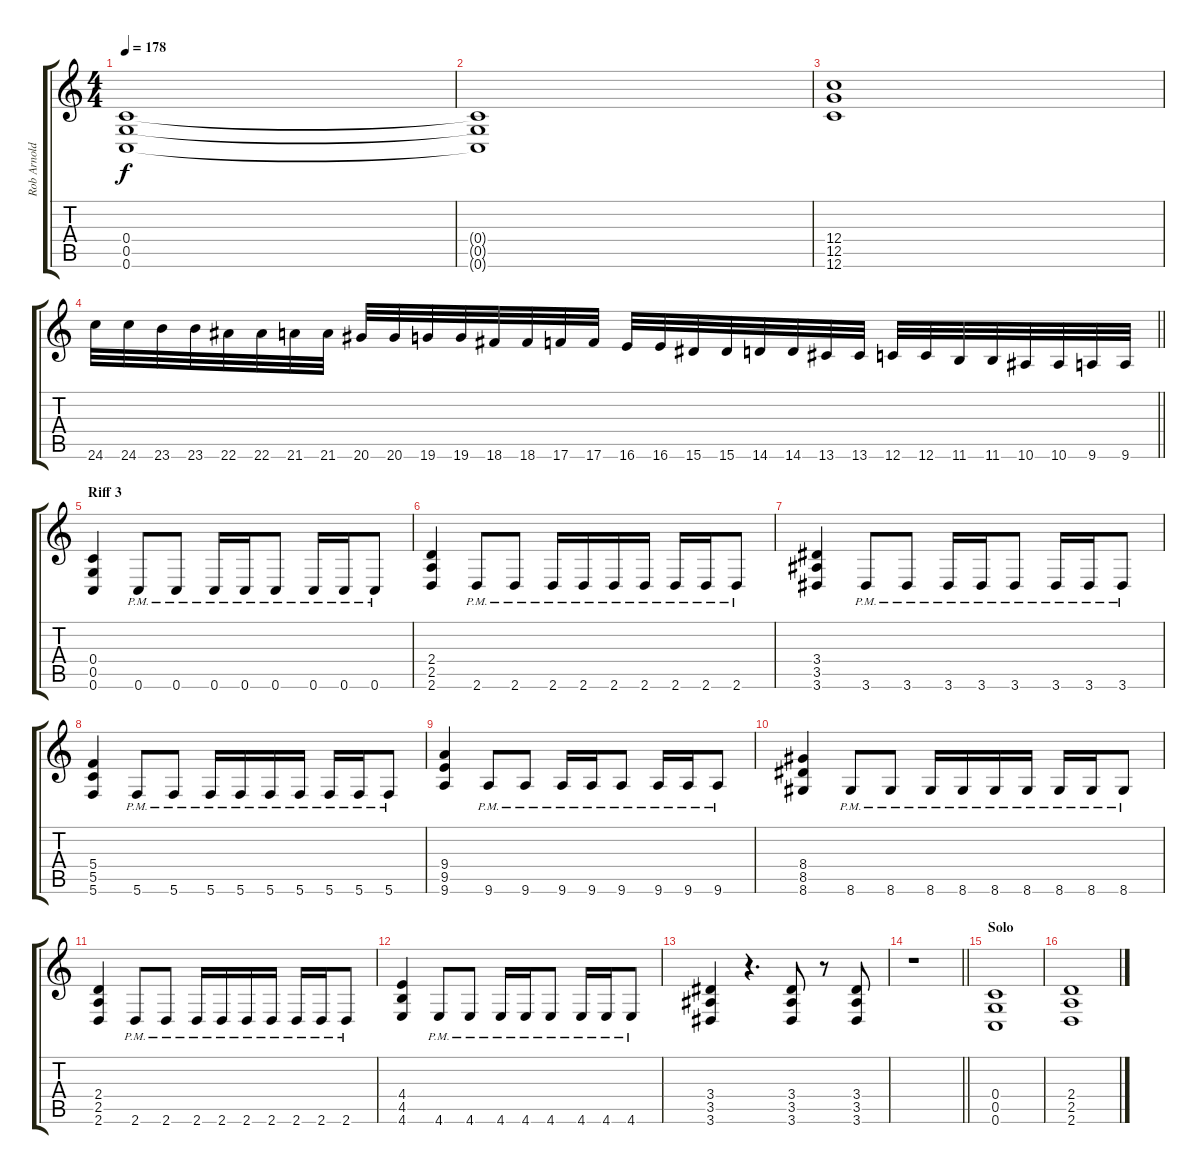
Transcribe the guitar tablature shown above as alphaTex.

\track ("Rob Arnold" "Rob Arnold") {instrument distortionguitar}
\staff {score tabs}
\tuning (D4 A3 F3 C3 G2 C2) {hide}
\ts (4 4)
\tempo 178
\clef g2
\ks c
(0.4 0.5 0.6).1{dy f} |
(0.4{t} 0.5{t} 0.6{t}).1 |
(12.4 12.5 12.6).1 |
\barLineRight lightlight
24.6.32{instrument guitarharmonics} 24.6.32 23.6.32 23.6.32 22.6.32 22.6.32 21.6.32 21.6.32 20.6.32 20.6.32 19.6.32 19.6.32 18.6.32 18.6.32 17.6.32 17.6.32 16.6.32 16.6.32 15.6.32 15.6.32 14.6.32 14.6.32 13.6.32 13.6.32 12.6.32 12.6.32 11.6.32 11.6.32 10.6.32 10.6.32 9.6.32 9.6.32 |
\section ("" "Riff 3")
(0.4 0.5 0.6).4{volume 13 instrument distortionguitar} 0.6{pm}.8 0.6{pm}.8 0.6{pm}.16 0.6{pm}.16 0.6{pm}.8 0.6{pm}.16 0.6{pm}.16 0.6{pm}.8 |
(2.4 2.5 2.6).4 2.6{pm}.8 2.6{pm}.8 2.6{pm}.16 2.6{pm}.16 2.6{pm}.16 2.6{pm}.16 2.6{pm}.16 2.6{pm}.16 2.6{pm}.8 |
(3.4 3.5 3.6).4 3.6{pm}.8 3.6{pm}.8 3.6{pm}.16 3.6{pm}.16 3.6{pm}.8 3.6{pm}.16 3.6{pm}.16 3.6{pm}.8 |
(5.4 5.5 5.6).4 5.6{pm}.8 5.6{pm}.8 5.6{pm}.16 5.6{pm}.16 5.6{pm}.16 5.6{pm}.16 5.6{pm}.16 5.6{pm}.16 5.6{pm}.8 |
(9.4 9.5 9.6).4 9.6{pm}.8 9.6{pm}.8 9.6{pm}.16 9.6{pm}.16 9.6{pm}.8 9.6{pm}.16 9.6{pm}.16 9.6{pm}.8 |
(8.4 8.5 8.6).4 8.6{pm}.8 8.6{pm}.8 8.6{pm}.16 8.6{pm}.16 8.6{pm}.16 8.6{pm}.16 8.6{pm}.16 8.6{pm}.16 8.6{pm}.8 |
(2.4 2.5 2.6).4 2.6{pm}.8 2.6{pm}.8 2.6{pm}.16 2.6{pm}.16 2.6{pm}.16 2.6{pm}.16 2.6{pm}.16 2.6{pm}.16 2.6{pm}.8 |
(4.4 4.5 4.6).4 4.6{pm}.8 4.6{pm}.8 4.6{pm}.16 4.6{pm}.16 4.6{pm}.8 4.6{pm}.16 4.6{pm}.16 4.6{pm}.8 |
(3.4 3.5 3.6).4 r.4{d} (3.4 3.5 3.6).8 r.8 (3.4 3.5 3.6).8 |
\barLineRight lightlight
r.1 |
\section ("" "Solo")
(0.4 0.5 0.6).1 |
(2.4 2.5 2.6).1
